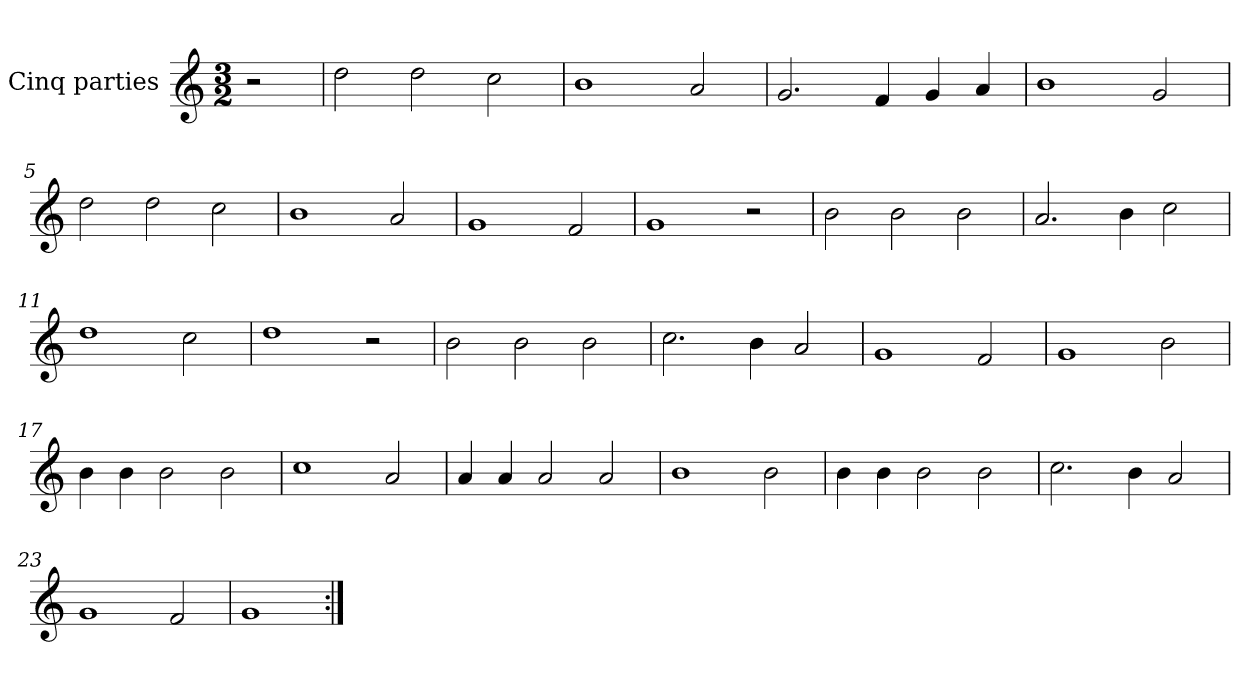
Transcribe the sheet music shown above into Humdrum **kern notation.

**kern
*part1
*staff1
*I"Cinq parties
*clefG2
*k[]
*M3/2
*MM180
=
2r
=1
2dd\
2dd\
2cc\
=2
1b
2a/
=3
2.g/
4f/
4g/
4a/
=4
1b
2g/
=5
2dd\
2dd\
2cc\
=6
1b
2a/
=7
1g
2f/
=8
1g
2r
=9
2b\
2b\
2b\
=10
2.a/
4b\
2cc\
=11
1dd
2cc\
=12
1dd
2r
=13
2b\
2b\
2b\
=14
2.cc\
4b\
2a/
=15
1g
2f/
=16
1g
2b\
=17
4b\
4b\
2b\
2b\
=18
1cc
2a/
=19
4a/
4a/
2a/
2a/
=20
1b
2b\
=21
4b\
4b\
2b\
2b\
=22
2.cc\
4b\
2a/
=23
1g
2f/
=24
1g
=:|!
*-
